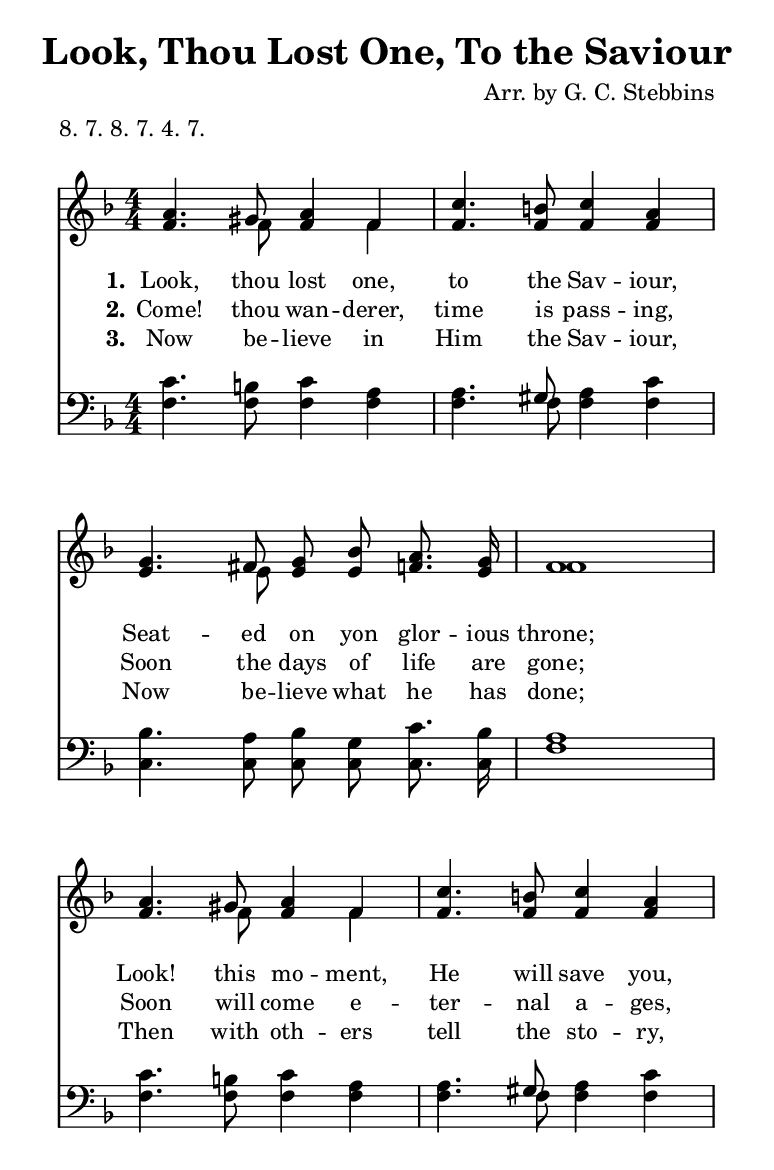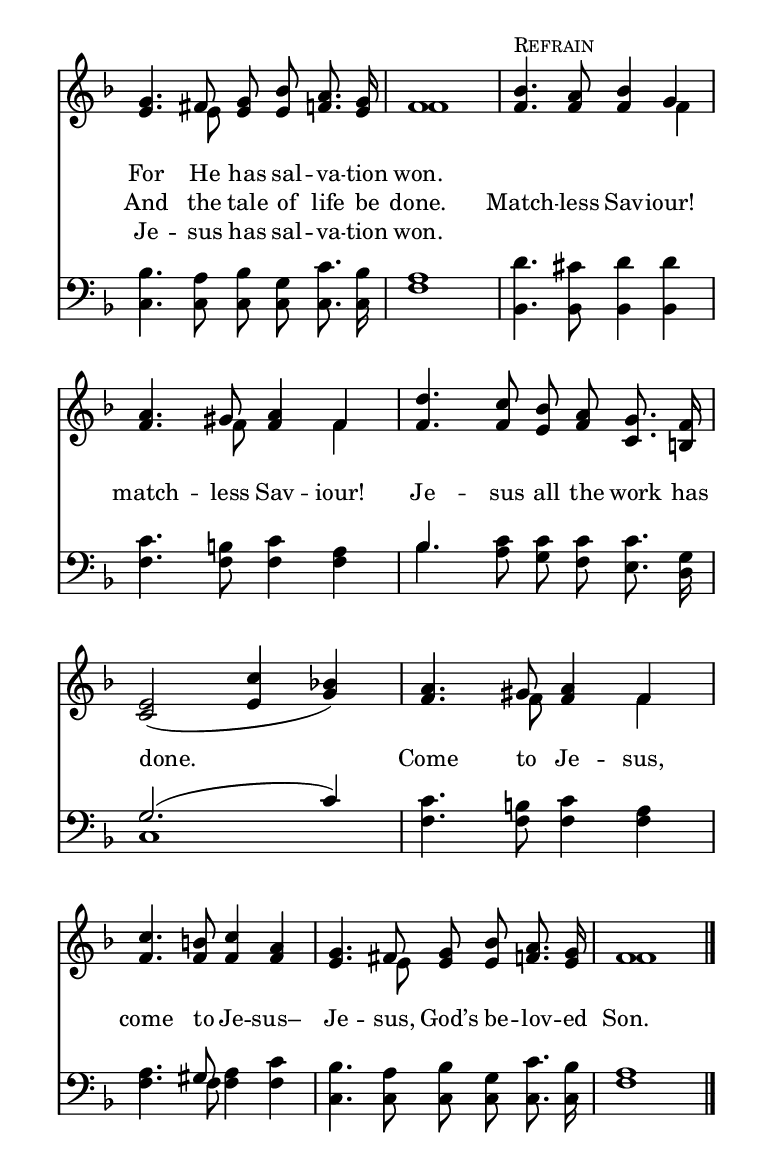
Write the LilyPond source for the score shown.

\include "common/global.ily"
\paper {
  \include "common/paper.ily"
  %ragged-bottom = ##t
  %ragged-last-bottom = ##t
  %systems-per-page = ##f
  %page-count = ##f
}

\header{
  hymnnumber = "101"
  title = "Look, Thou Lost One, To the Saviour"
  tunename = "Look Ye Saints"
  meter = "8. 7. 8. 7. 4. 7."
  %poet = ""
  composer = "Arr. by G. C. Stebbins"
  %copyright = ""
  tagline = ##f
}

patternAA = { c4. c8 c4 c4 | c4. c8 c4 c4 }
patternBA = { c4. c8 c8 c8 c8. c16 | c1 }
patternBB = { c4. c8 c8 c8 c8. c16 | c2( c4 c4) }
patternBC = { c4. c8 c8 c8 c8. c16 | c2.( c4) }

global = {
  \include "common/overrides.ily"
  \override Staff.TimeSignature.style = #'numbered
  \time 4/4
  \override Score.MetronomeMark.transparent = ##t % hide all fermata changes too
  \tempo 4=95
  \key f \major
  \autoBeamOff
}

notesSoprano = {
\global
\relative c'' {

  \changePitch \patternAA { a gis a f | c' b c a }
  \changePitch \patternBA { g fis g bes a g | f }
  \changePitch \patternAA { a gis a f | c' b c a }
  \changePitch \patternBA { g fis g bes a g | f }

  << s^\markup { \small \caps "Refrain" }
  \changePitch \patternAA { bes a bes g | a gis a f } >>
  \changePitch \patternBB { d' c bes a g f | e c' bes! }
  \changePitch \patternAA { a gis a f | c' b c a }
  \changePitch \patternBA { g fis g bes a g | f }

  \bar "|."

}
}

notesAlto = {
\global
\relative e' {

  \changePitch \patternAA { f f f f | f f f f }
  \changePitch \patternBA { e e e e f! e | f }
  \changePitch \patternAA { f f f f | f f f f }
  \changePitch \patternBA { e e e e f! e | f }

  \changePitch \patternAA { f f f f | f f f f }
  \changePitch \patternBB { f f e f c b! | c e g }
  \changePitch \patternAA { f f f f | f f f f }
  \changePitch \patternBA { e e e e f! e | f }

}
}

notesTenor = {
\global
\relative a {

  \changePitch \patternAA { c b c a | a gis a c }
  \changePitch \patternBA { bes a bes g c bes | a }
  \changePitch \patternAA { c b c a | a gis a c }
  \changePitch \patternBA { bes a bes g c bes | a }

  \changePitch \patternAA { d cis d d | c b c a }
  \changePitch \patternBC { bes c c c c g | g c }
  \changePitch \patternAA { c b c a | a gis a c }
  \changePitch \patternBA { bes a bes g c bes | a }

}
}

notesBass = {
\global
\relative f {

  \changePitch \patternAA { f f f f | f f f f }
  \changePitch \patternBA { c c c c c c | f }
  \changePitch \patternAA { f f f f | f f f f }
  \changePitch \patternBA { c c c c c c | f }

  \changePitch \patternAA { bes, bes bes bes | f' f f f }
  \changePitch \patternBA { bes a g f e d | c }
  \changePitch \patternAA { f f f f | f f f f }
  \changePitch \patternBA { c c c c c c | f }

}
}

Refrain = \lyricmode {

Match -- less Sav -- iour! match -- less Sav -- iour!
Je -- sus all the work has done.
Come to Je -- sus, come to Je -- sus–
Je -- sus, God’s be -- lov -- ed Son.

}

wordsA = \lyricmode {
\set stanza = "1."

Look, thou lost one, to the Sav -- iour,
Seat -- ed on yon glor -- ious throne;
Look! this mo -- ment, He will save you,
For He has sal -- va -- tion won.

}

wordsB = \lyricmode {
\set stanza = "2."

Come! thou wan -- derer, time is pass -- ing,
Soon the days of life are gone;
Soon will come e -- ter -- nal a -- ges,
And the tale of life be done.

\Refrain

}

wordsC = \lyricmode {
\set stanza = "3."

Now be -- lieve in Him the Sav -- iour,
Now be -- lieve what he has done;
Then with oth -- ers tell the sto -- ry,
Je -- sus has sal -- va -- tion won.

}

\score {
  \context ChoirStaff <<
    \context Staff = upper <<
      \set Staff.autoBeaming = ##f
      \set ChoirStaff.systemStartDelimiter = #'SystemStartBar
      \set ChoirStaff.printPartCombineTexts = ##f
      \partcombine #'(2 . 9) \notesSoprano \notesAlto
      \context NullVoice = sopranos { \voiceOne << \notesSoprano >> }
      \context NullVoice = altos { \voiceTwo << \notesAlto >> }
      \context Lyrics = one   \lyricsto sopranos \wordsA
      \context Lyrics = two   \lyricsto sopranos \wordsB
      \context Lyrics = three \lyricsto sopranos \wordsC
    >>
    \context Staff = men <<
      \set Staff.autoBeaming = ##f
      \clef bass
      \set ChoirStaff.printPartCombineTexts = ##f
      \partcombine #'(2 . 9) \notesTenor \notesBass
      \context NullVoice = tenors { \voiceOne << \notesTenor >> }
      \context NullVoice = basses { \voiceTwo << \notesBass >> }
    >>
  >>
  \layout {
    \include "common/layout.ily"
  }
  \midi{
    \include "common/midi.ily"
  }
}

\version "2.19.49"  % necessary for upgrading to future LilyPond versions.

% vi:set et ts=2 sw=2 ai nocindent syntax=lilypond:
